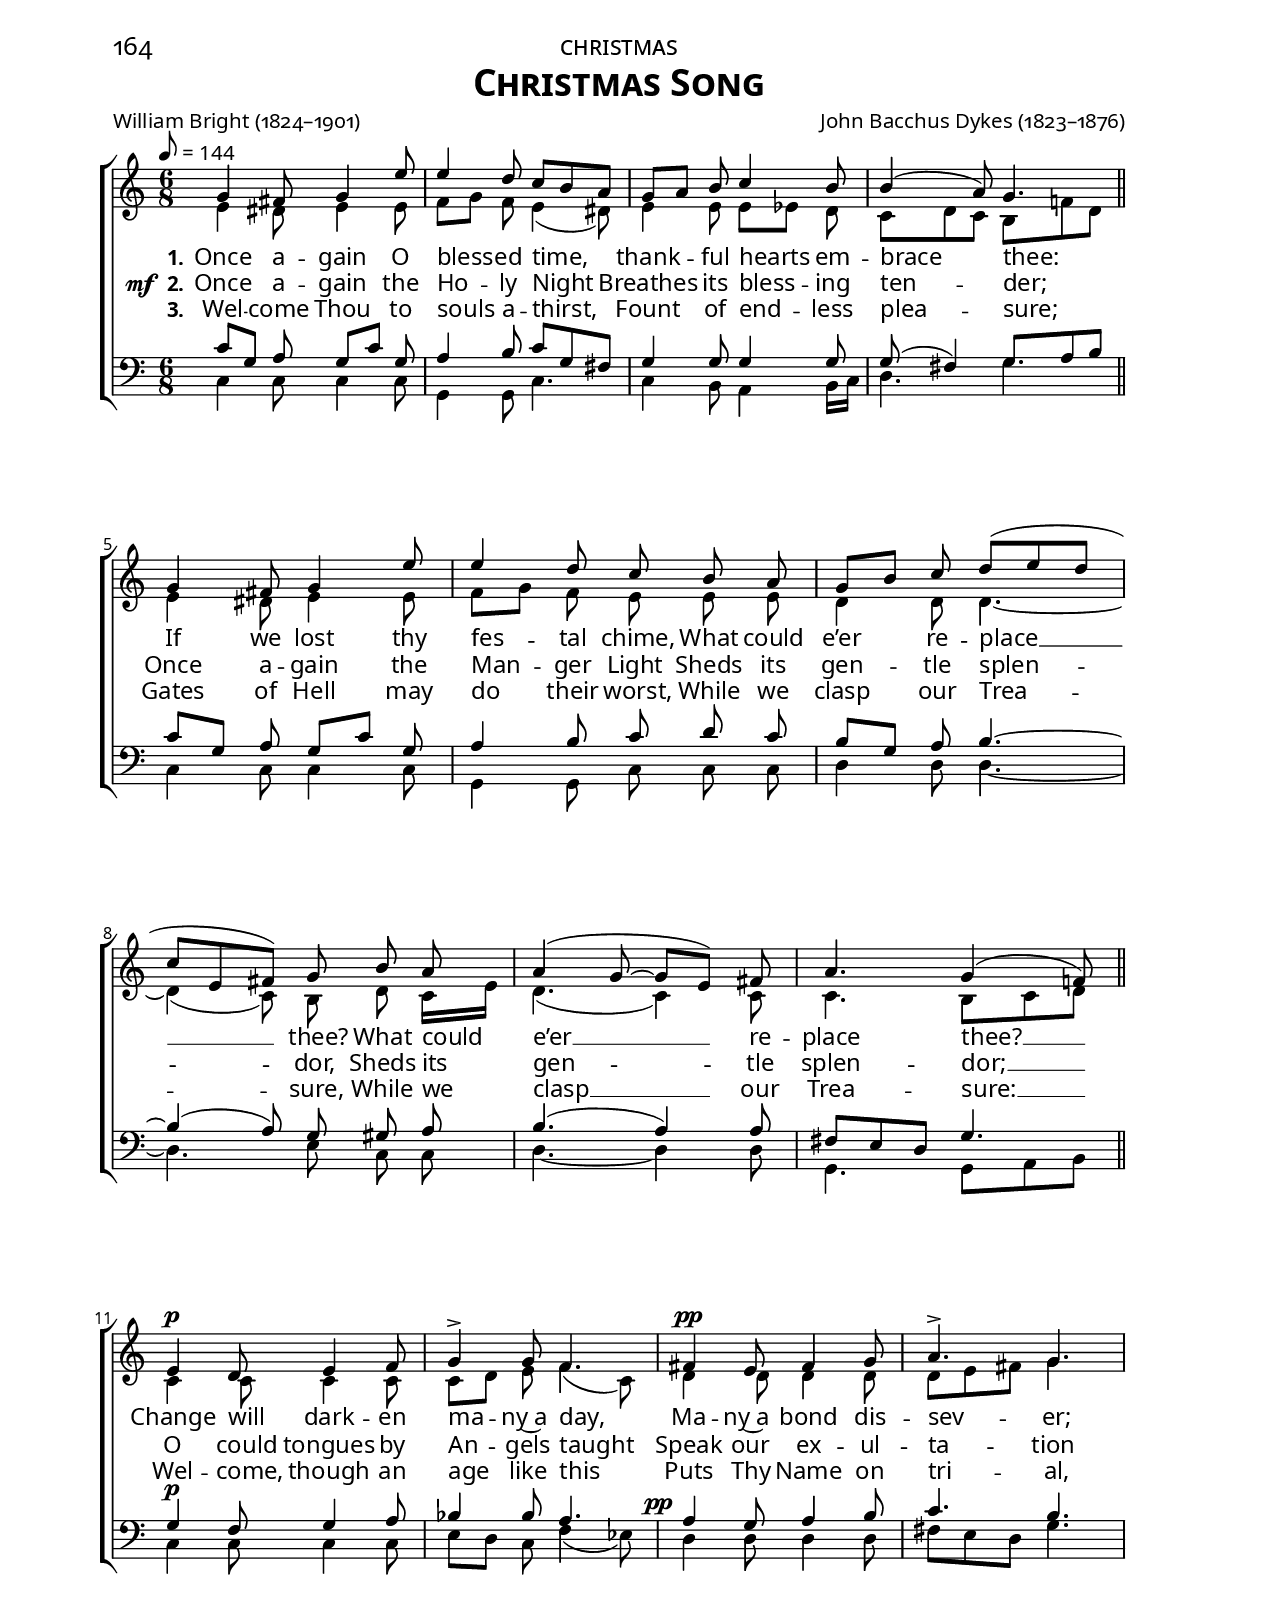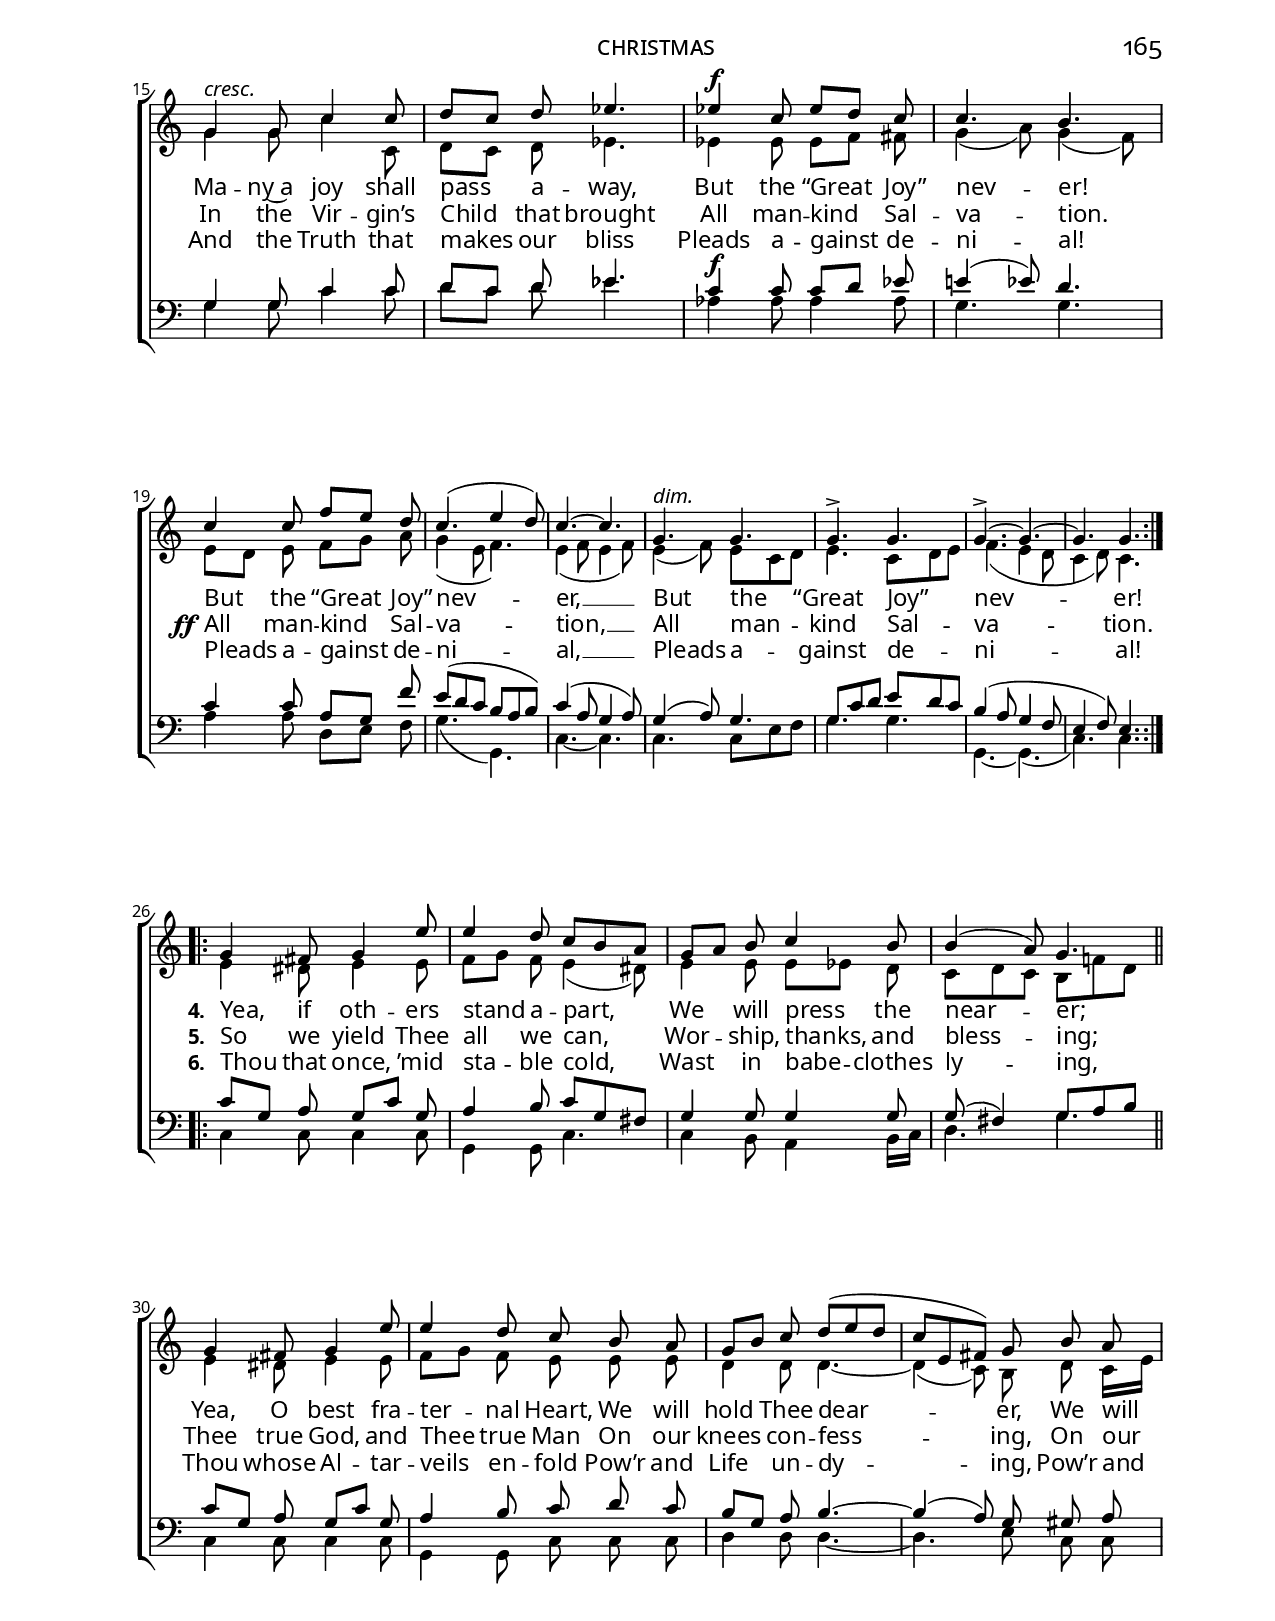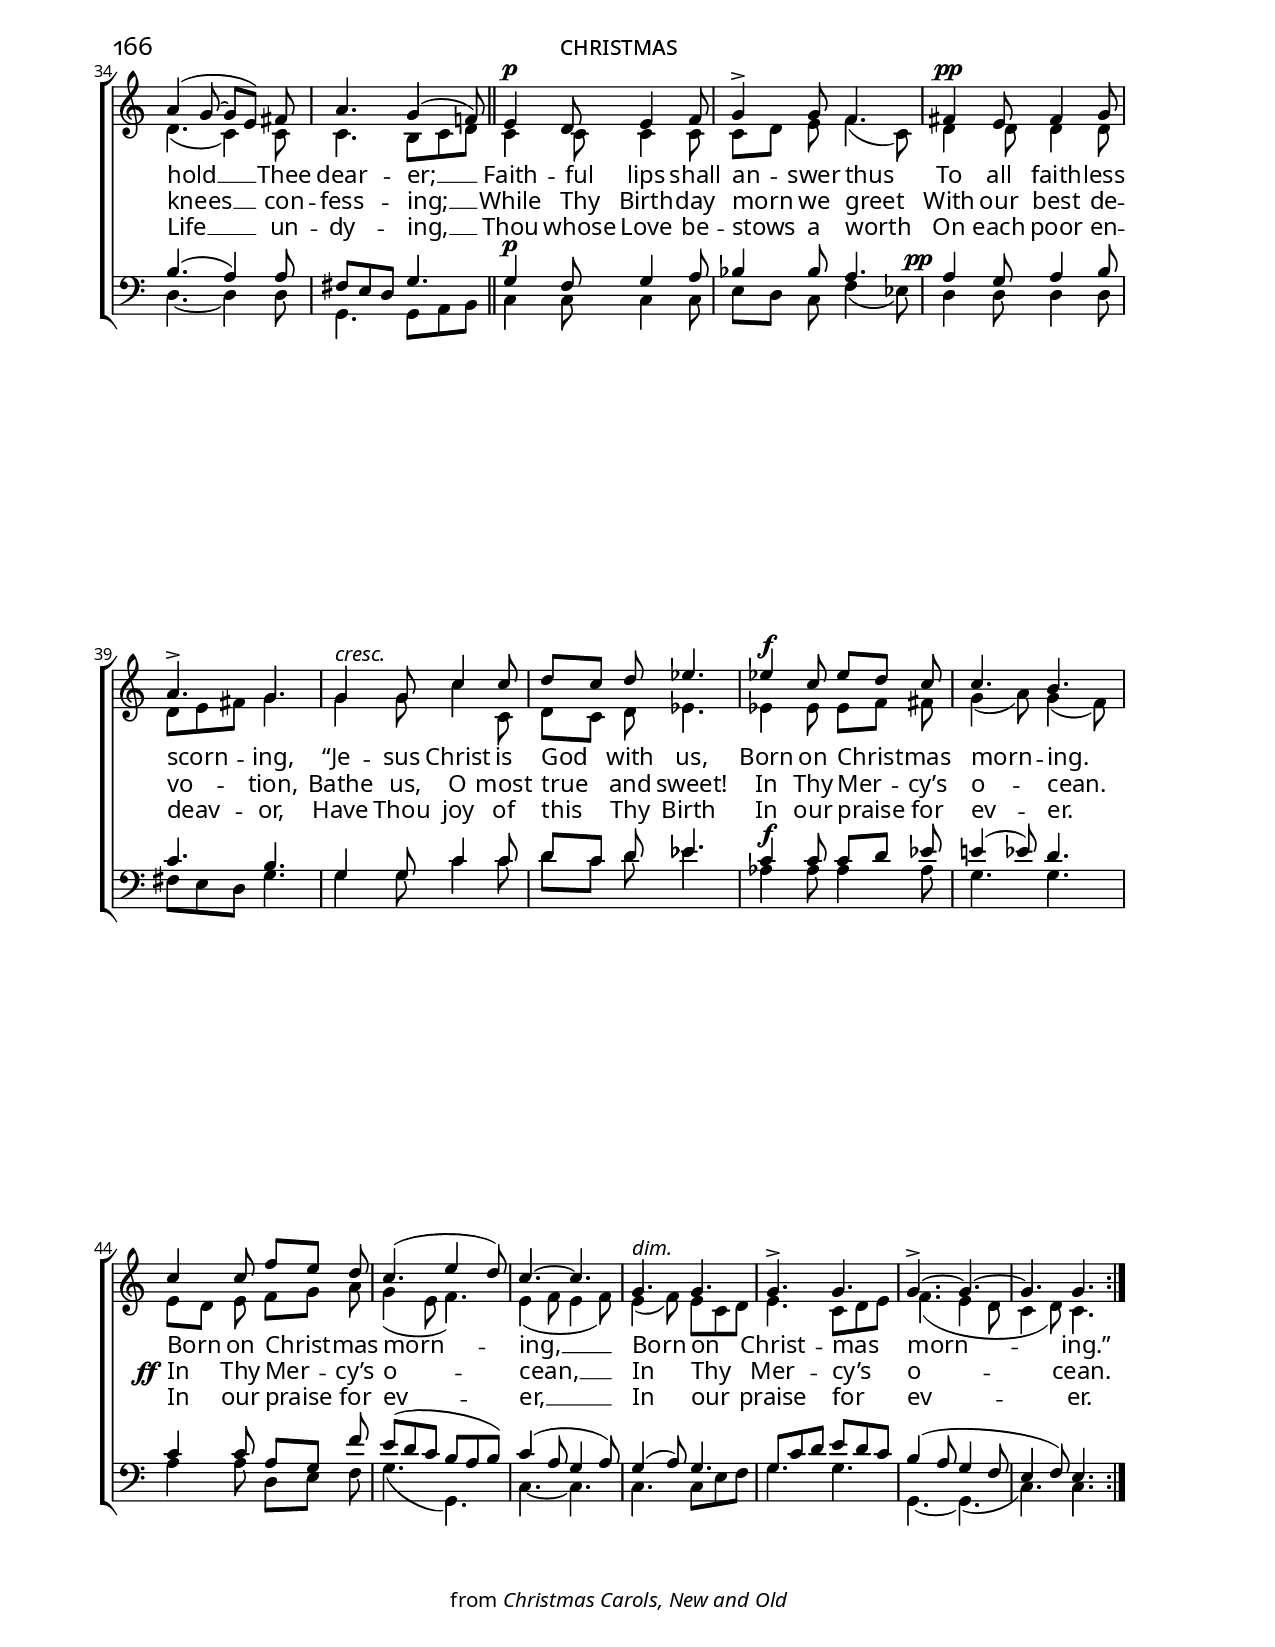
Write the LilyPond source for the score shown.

\version "2.24.0"
\include "util.ly"
\header {
  title = \markup{\override #'(font-name . "Garamond Premier Pro Semibold"){ \abs-fontsize #18 \smallCapsOldStyle"Christmas Song"}}
  poet = \markup\oldStyleNum"William Bright (1824–1901)"
  composer = \markup\oldStyleNum"John Bacchus Dykes (1823–1876)"
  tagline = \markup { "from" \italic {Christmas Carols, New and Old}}
}
\paper {
  %print-all-headers = ##t
  paper-height = 11\in
  paper-width = 8.5\in
  indent = 0\in
  %system-system-spacing = #'((basic-distance . 10) (padding . 0))
  system-system-spacing =
    #'((basic-distance . 0)
       (minimum-distance . 0)
       (padding . -5)
       (stretchability . 100))
  markup-system-spacing =
    #'((basic-distance . 0)
       (minimum-distance . 0)
       (padding . -0.25)
       (stretchability . 0))
  ragged-last-bottom = ##f
  ragged-bottom = ##f
  two-sided = ##t
  inner-margin = 1\in
  outer-margin = 0.75\in
  top-margin = 0.26\in
  bottom-margin = 0.25\in
  first-page-number = #164
  print-first-page-number = ##t
  headerLine = \markup{\override #'(font-name . "Garamond Premier Pro") \smallCapsOldStyle"christmas"}
  oddHeaderMarkup = \markup\fill-line{
     \override #'(font-name . "Garamond Premier Pro")\abs-fontsize #12.5
     \combine 
        \fill-line{"" \if \should-print-page-number
        \oldStylePageNum""
        }
        \fill-line{\headerLine}
  }
  evenHeaderMarkup = \markup {
     \override #'(font-name . "Garamond Premier Pro")\abs-fontsize #12.5
     \combine
        \if \should-print-page-number
        \oldStylePageNum""
        \fill-line{\headerLine}
  }
}
#(set-global-staff-size 18) \paper{ #(define fonts (make-pango-font-tree "Garamond Premier Pro" "Garamond Premier Pro" "Garamond Premier Pro" (/ 18 20))) }
%6.14 #(set-global-staff-size 14.3) \paper{ #(define fonts (make-pango-font-tree "Garamond Premier Pro" "Garamond Premier Pro" "Garamond Premier Pro" (/ 14.3 20))) }
global = {
  \key c \major
  \time 6/8
  \autoBeamOff
  \mergeDifferentlyHeadedOn
  \mergeDifferentlyDottedOn
  \override DynamicLineSpanner.staff-padding = #0.0
  \override DynamicLineSpanner.Y-extent = #'(0.5 . 0.5)
}

sopMusic = \relative c' {
    \repeat volta 3 {
    g'4 fis8 g4 e'8 |
    e4 d8 c[ b a] |
    g[ a] b c4 b8 |
    b4( a8) g4. \bar "||"
    
    g4 fis8 g4 e'8 |
    e4 d8 c b a |
    g[ b] c d([ e d] |
    c[ e, fis]) g b a |
    
    a4( g8~ g[ e]) fis |
    a4. g4( f!8) \bar "||"
    e4^\p d8 e4 f8 |
    g4-> g8 f4. |
    
    fis4^\pp e8 fis4 g8 |
    a4.-> g |
    g4^\markup\italic"cresc." g8 c4 c8 |
    d[ c] d ees4. |
    
    ees4^\f c8 ees8[ d] c |
    c4. b | \break
    c4 c8 f[ e] d |
    c4.( e4 d8) |
    
    c4.~ c |
    g^\markup\italic"dim." g |
    g-> g |
    g->~ g~ |
    g g
  } \break
}
sopWords = \lyricmode {
  
}

altoMusic = \relative c' {
  e4 dis8 e4 e8 |
  f[ g] f e4( dis8) |
  e4 e8 e[ees] d |
  c[ d c] b[ f'! d] \bar "||"
  
  e4 dis8 e4 e8 |
  f[ g] f e e e |
  d4 d8 d4.~ |
  d4( c8) b d c16[ e] |
  
  d4.( c4) c8 |
  c4. b8[ c d] \bar "||"
  c4 c8 c4 c8 |
  c[ d] e f4( c8) |
  
  d4 d8 d4 d8 |
  d[ e fis] g4. |
  g4 g8 c4 c,8 |
  d[ c] d ees4. |
  
  ees4 ees8 ees[ f] fis |
  g4( a8) g4( f8) |
  e[ d] e f[ g] a |
  g4( e8 f4.) |
  
  e4( f8 e4 f8) |
  e4( f8) e[ c d] |
  e4. c8[ d e] |
  f4.( e4 d8 |
  c4 d8) c4.
}
dropLyrics = {
  \dropLyricsIX
}
altoWords = \lyricmode {
  \dropLyrics
  \set stanza = #"1."
  Once a -- gain O bless -- ed time,
  thank -- ful hearts em -- brace thee:
  If we lost thy fes -- tal chime,
  What could e’er re -- place __ thee?
  What
  \set associatedVoice = "sopranos"
  could e’er __ re -- place thee? __
  \unset associatedVoice
  
  Change will dark -- en ma -- ny~a day,
  \set associatedVoice = "basses"
  Ma -- ny~a bond dis -- sev -- er;
  \unset associatedVoice
  Ma -- ny~a joy shall pass a -- way,
  But the “Great Joy” nev -- er!
  But the “Great Joy” nev -- er, __
  But the “Great
  \set associatedVoice = "tenors"
  Joy” nev -- er!
  
  
  
  
  
  
  \unset associatedVoice
  \set stanza = #"4. "
  Yea, if oth -- ers stand a -- part,
  We will press the near -- er;
  Yea, O best fra -- ter -- nal Heart,
  We will hold Thee dear -- er,
  We
  \set associatedVoice = "sopranos"
  will hold __ Thee dear -- er; __
  \unset associatedVoice
  
  Faith -- ful lips shall an -- swer thus
  \set associatedVoice = "basses"
  To all faith -- less scorn -- ing,
  \unset associatedVoice
  “Je -- sus Christ is God with us,
  Born on Christ -- mas morn -- ing.
  Born on Christ -- mas morn -- ing, __
  Born on Christ -- 
  \set associatedVoice = "tenors"
  mas morn -- ing.”
}
altoWordsII = {
  \dropLyrics
  \set stanza = \markup{\dynamic"  mf " "2."}
  \lyricmode {
  %\markup\italic
    Once a -- gain the Ho -- ly Night
    Breathes its bless -- ing ten -- der;
    Once a -- gain the Man -- ger Light
    Sheds its gen -- tle splen -- dor,
    Sheds
    \set associatedVoice = "sopranos"
    its gen -- tle splen -- dor; __
    \unset associatedVoice
    
    O could tongues by An -- gels taught
    \set associatedVoice = "basses"
    Speak our ex -- ul -- ta -- tion
    \unset associatedVoice
    In the Vir -- gin’s Child that brought
    All man -- kind Sal -- va -- tion.
  }
  \set stanza = \markup\dynamic"ff"
  \lyricmode{
    All man -- kind Sal -- va -- tion, __
    All man -- kind 
    \set associatedVoice = "tenors"
    Sal -- va -- tion.
    
    
    
    
    
    
    \unset associatedVoice
    \set stanza = #"5. "
    So we yield Thee all we can,
    Wor -- ship, thanks, and bless -- ing;
    Thee true God, and Thee true Man
    On our knees con -- fess -- ing,
    On
    \set associatedVoice = "sopranos"
    our knees __ con -- fess -- ing; __
    \unset associatedVoice
    
    While Thy Birth -- day morn we greet
    \set associatedVoice = "basses"
    With our best de -- vo -- tion,
    \unset associatedVoice
    Bathe us, O most true and sweet!
    In Thy Mer -- cy’s o -- cean.
  }
  \set stanza = \markup\dynamic"ff"
  \lyricmode{
    In Thy Mer -- cy’s o -- cean, __
    In Thy Mer -- 
    \set associatedVoice = "tenors"
    cy’s o -- cean. 
  }
}
altoWordsIII = \lyricmode {
  \dropLyrics
  \set stanza = #"3."
  Wel -- come Thou to souls a -- thirst,
  Fount of end -- less plea -- sure;
  Gates of Hell may do their worst,
  While we clasp our Trea -- sure,
  While
  \set associatedVoice = "sopranos"
  we clasp __ our Trea -- sure: __
  \unset associatedVoice
  
  Wel -- come, though an age like this
  \set associatedVoice = "basses"
  Puts Thy Name on tri -- al,
  \unset associatedVoice
  And the Truth that makes our bliss
  Pleads a -- gainst de -- ni -- al!
  Pleads a -- gainst de -- ni -- al, __
  Pleads a -- gainst 
  \set associatedVoice = "tenors"
  de -- ni -- al!
  
  
  \unset associatedVoice
  \set stanza = #"6. "
  Thou that once, ’mid sta -- ble cold,
  Wast in babe -- clothes ly -- ing,
  Thou whose Al -- tar -- veils en -- fold
  Pow’r and Life un -- dy -- ing,
  Pow’r
  \set associatedVoice = "sopranos"
  and Life __ un -- dy -- ing, __
  \unset associatedVoice
  
  Thou whose Love be -- stows a worth
  \set associatedVoice = "basses"
  On each poor en -- deav -- or,
  \unset associatedVoice
  Have Thou joy of this Thy Birth
  In our praise for ev -- er.
  In our praise for ev -- er, __
  In our praise 
  \set associatedVoice = "tenors"
  for ev -- er.
}
altoWordsIV = \lyricmode {
}
altoWordsV = \lyricmode {
}
altoWordsVI = \lyricmode {
}
tenorMusic = \relative c' {
  c8[ g] a g[ c] g |
  a4 b8 c[ g fis] |
  g4 g8 g4 g8 |
  g( fis4) g8[ a b] \bar "||"
  
  c[ g] a g[ c] g |
  a4 b8 c d c |
  b[ g] a b4.~ |
  b4( a8) g gis a |
  
  b4.( a4) a8 |
  fis[ e d] g4. \bar "||"
  g4^\p f8 g4 a8 |
  bes4 bes8 a4. |
  
  \once\override DynamicText.X-offset = #-4
  a4^\pp g8 a4 b8 |
  c4. b |
  g4 g8 c4 c8 |
  d[ c] d ees4. |
  
  c4^\f c8 c[ d] ees |
  e!4( ees8) d4. |
  c4 c8 a[ g] f' |
  e([ d c] b[ a b]) |
  
  c4( a8 g4 a8) |
  g4( a8) g4. |
  g8[ c d] e[ d c] |
  b4( a8 g4 f8 |
  e4 f8) e4.
}
tenorWords = \lyricmode {

}

bassMusic = \relative c {
  c4 c8 c4 c8 |
  g4 g8 c4. |
  c4 b8 a4 b16[ c] |
  d4. g \bar "||"
  
  c,4 c8 c4 c8 |
  g4 g8 c c c |
  d4 d8 d4.~ |
  d  e8 c c |
  
  d4.~ d4 d8 |
  g,4. g8[ a b] \bar "||"
  c4 c8 c4 c8 |
  e[ d] c f4( ees8) |
  
  d4 d8 d4 d8 |
  fis[ e d] g4. |
  g4 g8 c4 c8 |
  d[ c] d ees4. |
  
  aes,4 aes8 aes4 aes8 |
  g4. g |
  a4 a8 d,[ e] f |
  g4.( g,) |
  
  c4.~ c |
  c c8[ e f] |
  g4. g |
  g,~ g( |
  c) c
}
bassWords = \lyricmode {

}

pianoRH = \relative c' {
  
}
pianoLH = \relative c' {
  
}

\score {
  <<
   \new ChoirStaff <<
%    \new Lyrics = sopranos \with { \override VerticalAxisGroup.nonstaff-relatedstaff-spacing = #'((basic-distance . 1)) }
    \new Staff = women <<
      \new Voice = "sopranos" { \voiceOne << \global \tempo 8 = 144 \repeat unfold 2 \sopMusic >> }
      \new Voice = "altos" { \voiceTwo << \global \repeat unfold 2 \altoMusic >> }
    >>
   \new Staff = men <<
      \clef bass
      \new Voice = "tenors" { \voiceOne << \global \repeat unfold 2 \tenorMusic >> }
      \new Voice = "basses" { \voiceTwo << \global \repeat unfold 2 \bassMusic >> }
    >>
    \new Lyrics \with { alignAboveContext = #"women" \override VerticalAxisGroup.nonstaff-relatedstaff-spacing = #'((basic-distance . 1))} \lyricsto "sopranos" \sopWords
     \new Lyrics = "altosVI"  \with { alignBelowContext = #"women" \override VerticalAxisGroup.nonstaff-relatedstaff-spacing = #'((basic-distance . 1))} \lyricsto "altos" \altoWordsVI
    \new Lyrics = "altosV"  \with { alignBelowContext = #"women" \override VerticalAxisGroup.nonstaff-relatedstaff-spacing = #'((basic-distance . 1))} \lyricsto "altos" \altoWordsV
    \new Lyrics = "altosIV"  \with { alignBelowContext = #"women" \override VerticalAxisGroup.nonstaff-relatedstaff-spacing = #'((basic-distance . 1))} \lyricsto "altos" \altoWordsIV
    \new Lyrics = "altosIII"  \with { alignBelowContext = #"women" \override VerticalAxisGroup.nonstaff-relatedstaff-spacing = #'((basic-distance . 1))} \lyricsto "altos" \altoWordsIII
    \new Lyrics = "altosII"  \with { alignBelowContext = #"women" \override VerticalAxisGroup.nonstaff-relatedstaff-spacing = #'((basic-distance . 1))} \lyricsto "altos" \altoWordsII
    \new Lyrics = "altos"  \with { alignBelowContext = #"women" \override VerticalAxisGroup.nonstaff-relatedstaff-spacing = #'((padding . -0.6))} \lyricsto "altos" \altoWords
    \new Lyrics \with { alignAboveContext = #"men" \override VerticalAxisGroup.nonstaff-relatedstaff-spacing = #'((basic-distance . 1)) } \lyricsto "tenors" \tenorWords
    \new Lyrics \with { alignBelowContext = #"men" \override VerticalAxisGroup.nonstaff-relatedstaff-spacing = #'((basic-distance . 1)) } \lyricsto "basses" \bassWords
  >>
%    \new PianoStaff << \new Staff { \new Voice { \pianoRH } } \new Staff { \clef "bass" \pianoLH } >>
  >>
  \layout {
  \context {
    \Lyrics
    \override LyricText.font-size = #1.3
  }
%6.14 \context {\Lyrics\override LyricText.font-size = #0.7 }
    \context {
      \Score
      %\override SpacingSpanner.base-shortest-duration = #(ly:make-moment 1/8)
      %\override SpacingSpanner.common-shortest-duration = #(ly:make-moment 1/4)
    }
    \context {
      % Remove all empty staves
      % \Staff \RemoveEmptyStaves \override VerticalAxisGroup.remove-first = ##t
    }
    \context {
      \Lyrics
      \override LyricText.X-offset = #center-on-word
    }
  }
}

